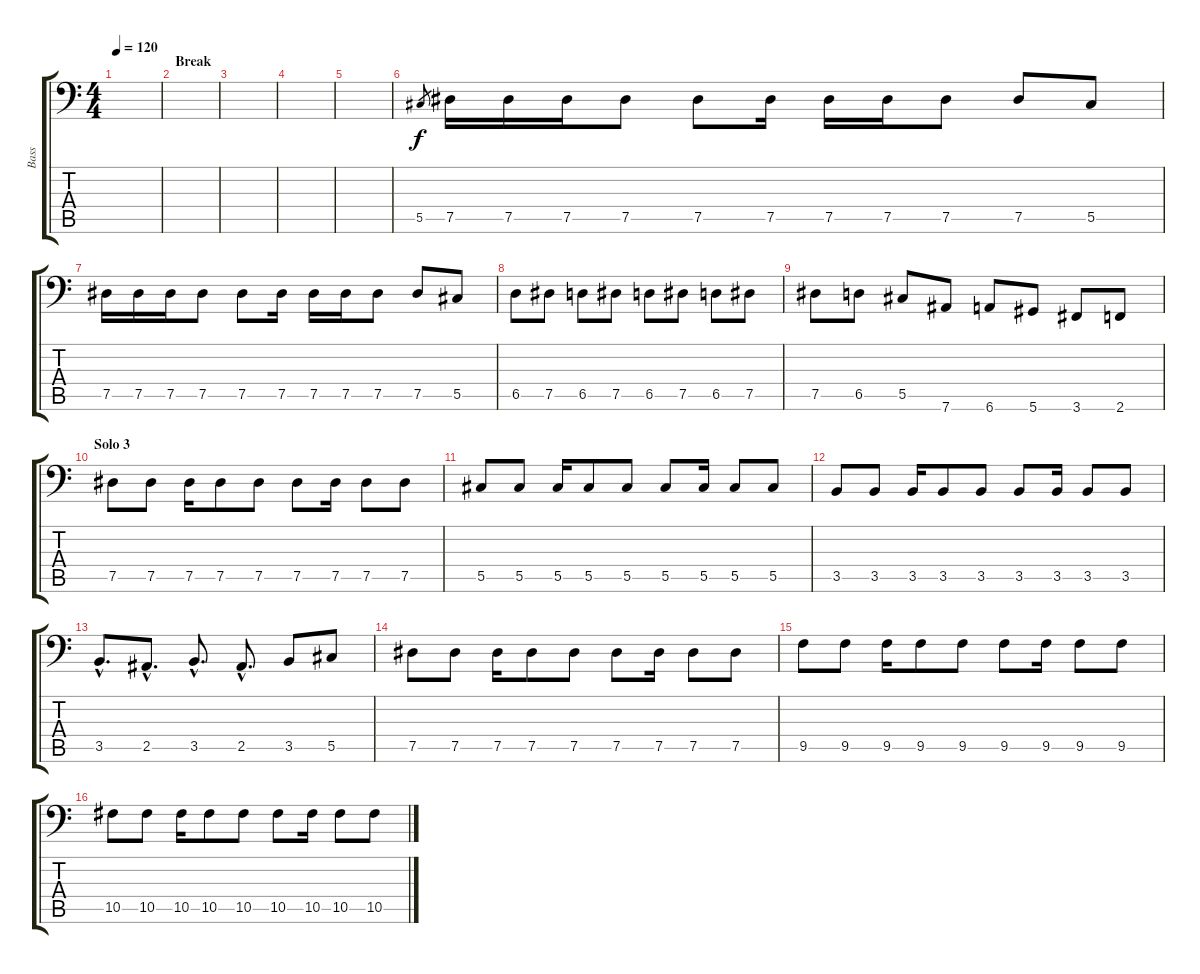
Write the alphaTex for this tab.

\track ("Bass" "Bass") {instrument distortionguitar}
\staff {score tabs}
\tuning (Eb3 Bb2 Gb2 Db2 Ab1 Eb1) {hide}
\ts (4 4)
\tempo 120
\clef f4
\ks c
|
\section ("" "Break")
|
|
|
|
5.5.8{gr} 7.5.16 7.5.16 7.5.16 7.5.8 7.5.8 7.5.16 7.5.16 7.5.16 7.5.8 7.5.8 5.5.8 |
7.5.16 7.5.16 7.5.16 7.5.8 7.5.8 7.5.16 7.5.16 7.5.16 7.5.8 7.5.8 5.5.8 |
6.5.8 7.5.8 6.5.8 7.5.8 6.5.8 7.5.8 6.5.8 7.5.8 |
7.5.8 6.5.8 5.5.8 7.6.8 6.6.8 5.6.8 3.6.8 2.6.8 |
\section ("" "Solo 3")
7.5.8 7.5.8 7.5.16 7.5.8 7.5.8 7.5.8 7.5.16 7.5.8 7.5.8 |
5.5.8 5.5.8 5.5.16 5.5.8 5.5.8 5.5.8 5.5.16 5.5.8 5.5.8 |
3.5.8 3.5.8 3.5.16 3.5.8 3.5.8 3.5.8 3.5.16 3.5.8 3.5.8 |
3.5{hac}.8{d} 2.5{hac}.8{d} 3.5{hac}.8{d} 2.5{hac}.8{d} 3.5.8 5.5.8 |
7.5.8 7.5.8 7.5.16 7.5.8 7.5.8 7.5.8 7.5.16 7.5.8 7.5.8 |
9.5.8 9.5.8 9.5.16 9.5.8 9.5.8 9.5.8 9.5.16 9.5.8 9.5.8 |
10.5.8 10.5.8 10.5.16 10.5.8 10.5.8 10.5.8 10.5.16 10.5.8 10.5.8
